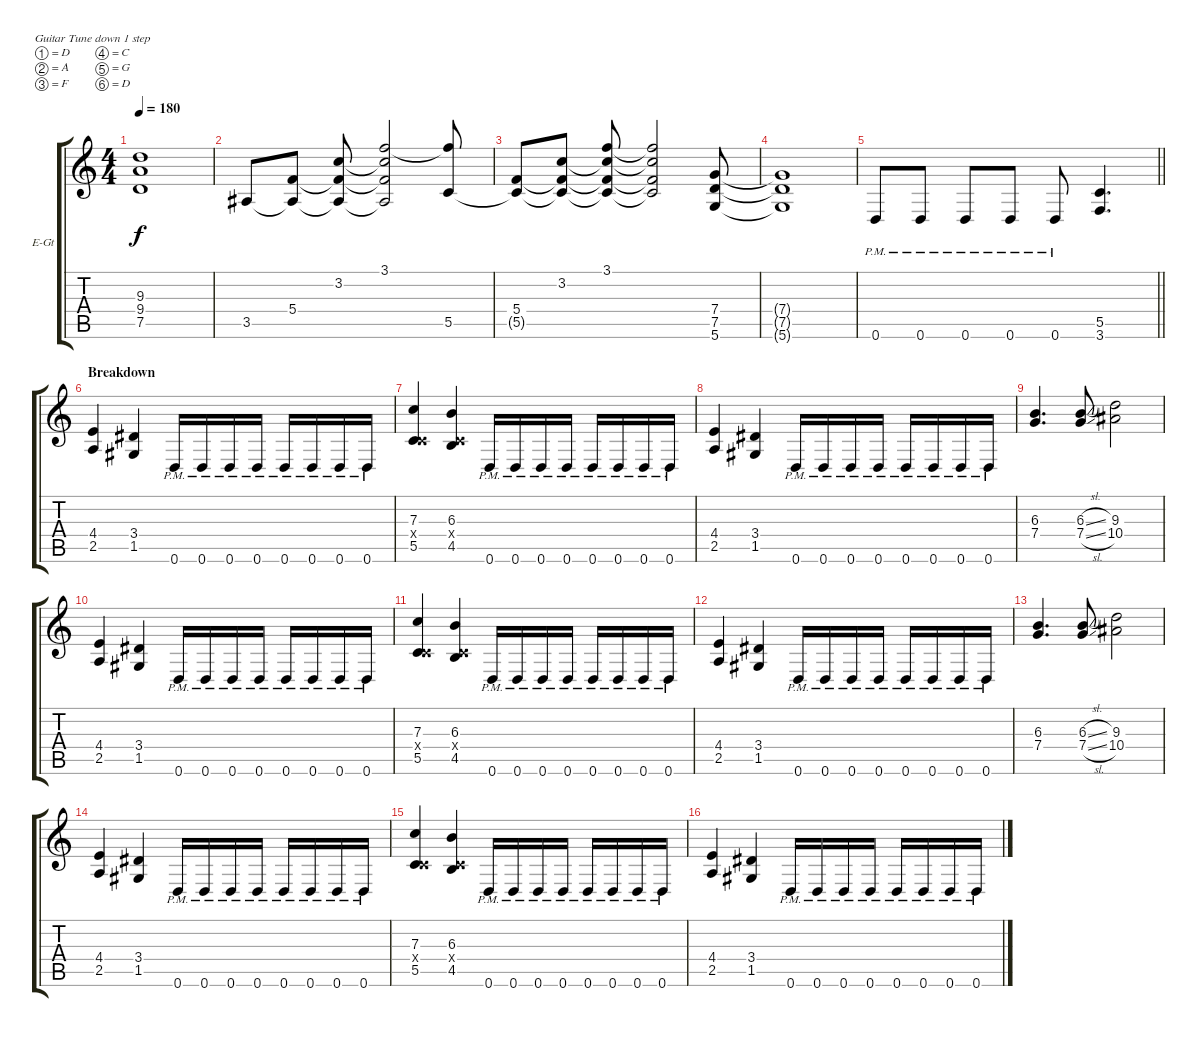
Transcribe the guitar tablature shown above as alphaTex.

\bracketExtendMode groupsimilarinstruments
\firstSystemTrackNameOrientation horizontal
\otherSystemsTrackNameOrientation horizontal
\track ("Guitar 1" "E-Gt") {instrument distortionguitar}
\staff {score tabs}
\tuning (D4 A3 F3 C3 G2 D2)
\ts (4 4)
\tempo 180
\clef g2
\ks c
(9.3{t} 9.4{t} 7.5{t}).1{dy f} |
3.5.8 (5.4 3.5{t}).8 (3.2 5.4{t} 3.5{t}).8 (3.1 3.2{t} 5.4{t} 3.5{t}).2 (3.1{t} 5.5).8 |
(5.4 5.5{t}).8 (3.2 5.4{t} 5.5{t}).8 (3.1 3.2{t} 5.4{t} 5.5{t}).8 (3.1{t} 3.2{t} 5.4{t} 5.5{t}).2 (7.4 7.5 5.6).8 |
(7.4{t} 7.5{t} 5.6{t}).1 |
\barLineRight lightlight
0.6{pm}.8 0.6{pm}.8 0.6{pm}.8 0.6{pm}.8 0.6{pm}.8 (5.5 3.6).4{d} |
\section ("" "Breakdown")
(4.4 2.5).4 (3.4 1.5).4 0.6{pm}.16 0.6{pm}.16 0.6{pm}.16 0.6{pm}.16 0.6{pm}.16 0.6{pm}.16 0.6{pm}.16 0.6{pm}.16 |
(7.3 5.5 0.4{x}).4 (6.3 4.5 0.4{x}).4 0.6{pm}.16 0.6{pm}.16 0.6{pm}.16 0.6{pm}.16 0.6{pm}.16 0.6{pm}.16 0.6{pm}.16 0.6{pm}.16 |
(2.5 4.4).4 (1.5 3.4).4 0.6{pm}.16 0.6{pm}.16 0.6{pm}.16 0.6{pm}.16 0.6{pm}.16 0.6{pm}.16 0.6{pm}.16 0.6{pm}.16 |
(7.4 6.3).4{d} (7.4{sl} 6.3{sl}).8 (10.4 9.3).2 |
(2.5 4.4).4 (1.5 3.4).4 0.6{pm}.16 0.6{pm}.16 0.6{pm}.16 0.6{pm}.16 0.6{pm}.16 0.6{pm}.16 0.6{pm}.16 0.6{pm}.16 |
(7.3 5.5 0.4{x}).4 (6.3 4.5 0.4{x}).4 0.6{pm}.16 0.6{pm}.16 0.6{pm}.16 0.6{pm}.16 0.6{pm}.16 0.6{pm}.16 0.6{pm}.16 0.6{pm}.16 |
(2.5 4.4).4 (1.5 3.4).4 0.6{pm}.16 0.6{pm}.16 0.6{pm}.16 0.6{pm}.16 0.6{pm}.16 0.6{pm}.16 0.6{pm}.16 0.6{pm}.16 |
(7.4 6.3).4{d} (7.4{sl} 6.3{sl}).8 (10.4 9.3).2 |
(2.5 4.4).4 (1.5 3.4).4 0.6{pm}.16 0.6{pm}.16 0.6{pm}.16 0.6{pm}.16 0.6{pm}.16 0.6{pm}.16 0.6{pm}.16 0.6{pm}.16 |
(7.3 5.5 0.4{x}).4 (6.3 4.5 0.4{x}).4 0.6{pm}.16 0.6{pm}.16 0.6{pm}.16 0.6{pm}.16 0.6{pm}.16 0.6{pm}.16 0.6{pm}.16 0.6{pm}.16 |
(2.5 4.4).4 (1.5 3.4).4 0.6{pm}.16 0.6{pm}.16 0.6{pm}.16 0.6{pm}.16 0.6{pm}.16 0.6{pm}.16 0.6{pm}.16 0.6{pm}.16
